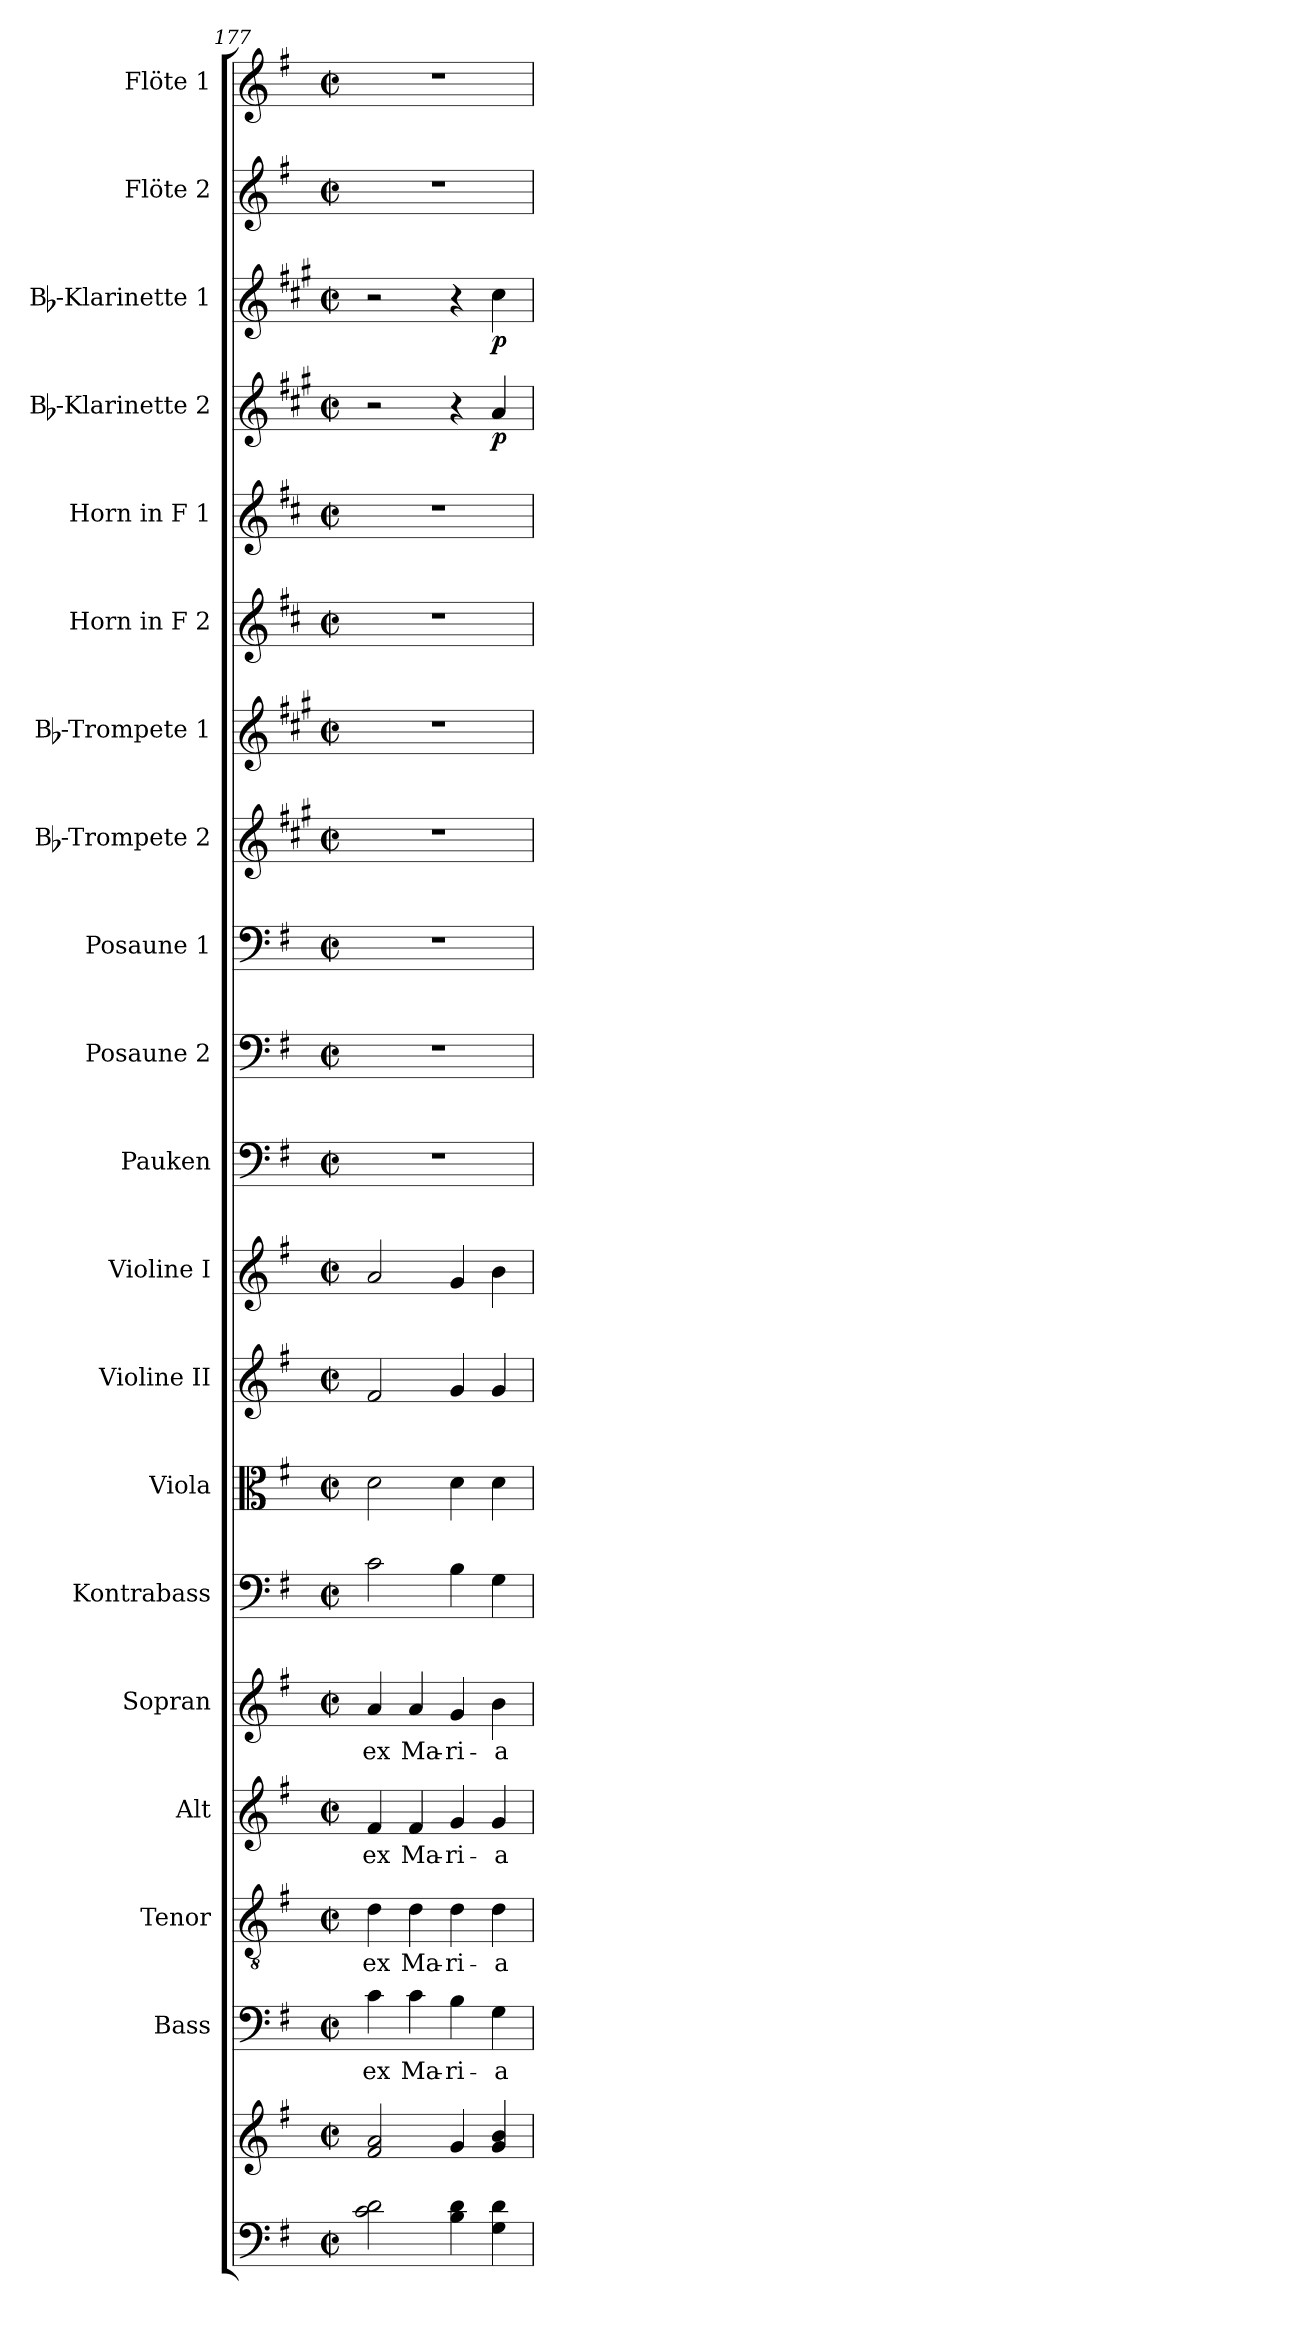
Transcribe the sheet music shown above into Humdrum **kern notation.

**kern	**kern	**kern	**text	**kern	**text	**kern	**text	**kern	**text	**kern	**kern	**kern	**kern	**kern	**kern	**kern	**kern	**kern	**kern	**kern	**kern	**dynam	**kern	**dynam	**kern	**kern
*part20	*part20	*part19	*part19	*part18	*part18	*part17	*part17	*part16	*part16	*part15	*part14	*part13	*part12	*part11	*part10	*part9	*part8	*part7	*part6	*part5	*part4	*part4	*part3	*part3	*part2	*part1
*staff21	*staff20	*staff19	*staff19	*staff18	*staff18	*staff17	*staff17	*staff16	*staff16	*staff15	*staff14	*staff13	*staff12	*staff11	*staff10	*staff9	*staff8	*staff7	*staff6	*staff5	*staff4	*staff4	*staff3	*staff3	*staff2	*staff1
*	*	*I"Bass	*	*I"Tenor	*	*I"Alt	*	*I"Sopran	*	*I"Kontrabass	*I"Viola	*I"Violine II	*I"Violine I	*I"Pauken	*I"Posaune 2	*I"Posaune 1	*I"Bb-Trompete 2	*I"Bb-Trompete 1	*I"Horn in F 2	*I"Horn in F 1	*I"Bb-Klarinette 2	*	*I"Bb-Klarinette 1	*	*I"Flöte 2	*I"Flöte 1
*	*	*I'B.	*	*I'T.	*	*I'A.	*	*I'S.	*	*I'Kb.	*I'Vla.	*I'Vl. II	*I'Vl. I	*I'Pk.	*I'Pos. 2	*I'Pos. 1	*I'Bb Trp. 2	*I'Bb Trp. 1	*	*	*I'Bb Kl. 2	*	*I'Bb Kl. 1	*	*I'Fl. 2	*I'Fl. 1
*clefF4	*clefG2	*clefF4	*	*clefGv2	*	*clefG2	*	*clefG2	*	*clefF4	*clefC3	*clefG2	*clefG2	*clefF4	*clefF4	*clefF4	*clefG2	*clefG2	*clefG2	*clefG2	*clefG2	*	*clefG2	*	*clefG2	*clefG2
*	*	*	*	*	*	*	*	*	*	*ITrd7c12	*	*	*	*	*	*	*ITrd1c2	*ITrd1c2	*ITrd4c7	*ITrd4c7	*ITrd1c2	*	*ITrd1c2	*	*	*
*k[f#]	*k[f#]	*k[f#]	*	*k[f#]	*	*k[f#]	*	*k[f#]	*	*k[f#]	*k[f#]	*k[f#]	*k[f#]	*k[f#]	*k[f#]	*k[f#]	*k[f#]	*k[f#]	*k[f#]	*k[f#]	*k[f#]	*	*k[f#]	*	*k[f#]	*k[f#]
*G:	*G:	*G:	*	*G:	*	*G:	*	*G:	*	*G:	*G:	*G:	*G:	*G:	*G:	*G:	*G:	*G:	*G:	*G:	*G:	*	*G:	*	*G:	*G:
*M2/2	*M2/2	*M2/2	*	*M2/2	*	*M2/2	*	*M2/2	*	*M2/2	*M2/2	*M2/2	*M2/2	*M2/2	*M2/2	*M2/2	*M2/2	*M2/2	*M2/2	*M2/2	*M2/2	*	*M2/2	*	*M2/2	*M2/2
*met(c|)	*met(c|)	*met(c|)	*	*met(c|)	*	*met(c|)	*	*met(c|)	*	*met(c|)	*met(c|)	*met(c|)	*met(c|)	*met(c|)	*met(c|)	*met(c|)	*met(c|)	*met(c|)	*met(c|)	*met(c|)	*met(c|)	*	*met(c|)	*	*met(c|)	*met(c|)
=177	=177	=177	=177	=177	=177	=177	=177	=177	=177	=177	=177	=177	=177	=177	=177	=177	=177	=177	=177	=177	=177	=177	=177	=177	=177	=177
!	!	!	!LO:LY:b	!	!LO:LY:b	!	!LO:LY:b	!	!LO:LY:b	!	!	!	!	!	!	!	!	!	!	!	!	!	!	!	!	!
2c\ 2d\	2f#/ 2a/	4c\	ex	4d\	ex	4f#/	ex	4a/	ex	2C\	2d\	2f#/	2a/	1r	1r	1r	1r	1r	1r	1r	2r	.	2r	.	1r	1r
!	!	!	!LO:LY:b	!	!LO:LY:b	!	!LO:LY:b	!	!LO:LY:b	!	!	!	!	!	!	!	!	!	!	!	!	!	!	!	!	!
.	.	4c\	Ma-	4d\	Ma-	4f#/	Ma-	4a/	Ma-	.	.	.	.	.	.	.	.	.	.	.	.	.	.	.	.	.
!	!	!	!LO:LY:b	!	!LO:LY:b	!	!LO:LY:b	!	!LO:LY:b	!	!	!	!	!	!	!	!	!	!	!	!	!	!	!	!	!
4B\ 4d\	4g/	4B\	-ri-	4d\	-ri-	4g/	-ri-	4g/	-ri-	4BB\	4d\	4g/	4g/	.	.	.	.	.	.	.	4r	.	4r	.	.	.
!	!	!	!LO:LY:b	!	!LO:LY:b	!	!LO:LY:b	!	!LO:LY:b	!	!	!	!	!	!	!	!	!	!	!	!	!LO:DY:b	!	!LO:DY:b	!	!
4G\ 4d\	4g/ 4b/	4G\	-a	4d\	-a	4g/	-a	4b\	-a	4GG\	4d\	4g/	4b\	.	.	.	.	.	.	.	4g/	p	4b\	p	.	.
=	=	=	=	=	=	=	=	=	=	=	=	=	=	=	=	=	=	=	=	=	=	=	=	=	=	=
*-	*-	*-	*-	*-	*-	*-	*-	*-	*-	*-	*-	*-	*-	*-	*-	*-	*-	*-	*-	*-	*-	*-	*-	*-	*-	*-
